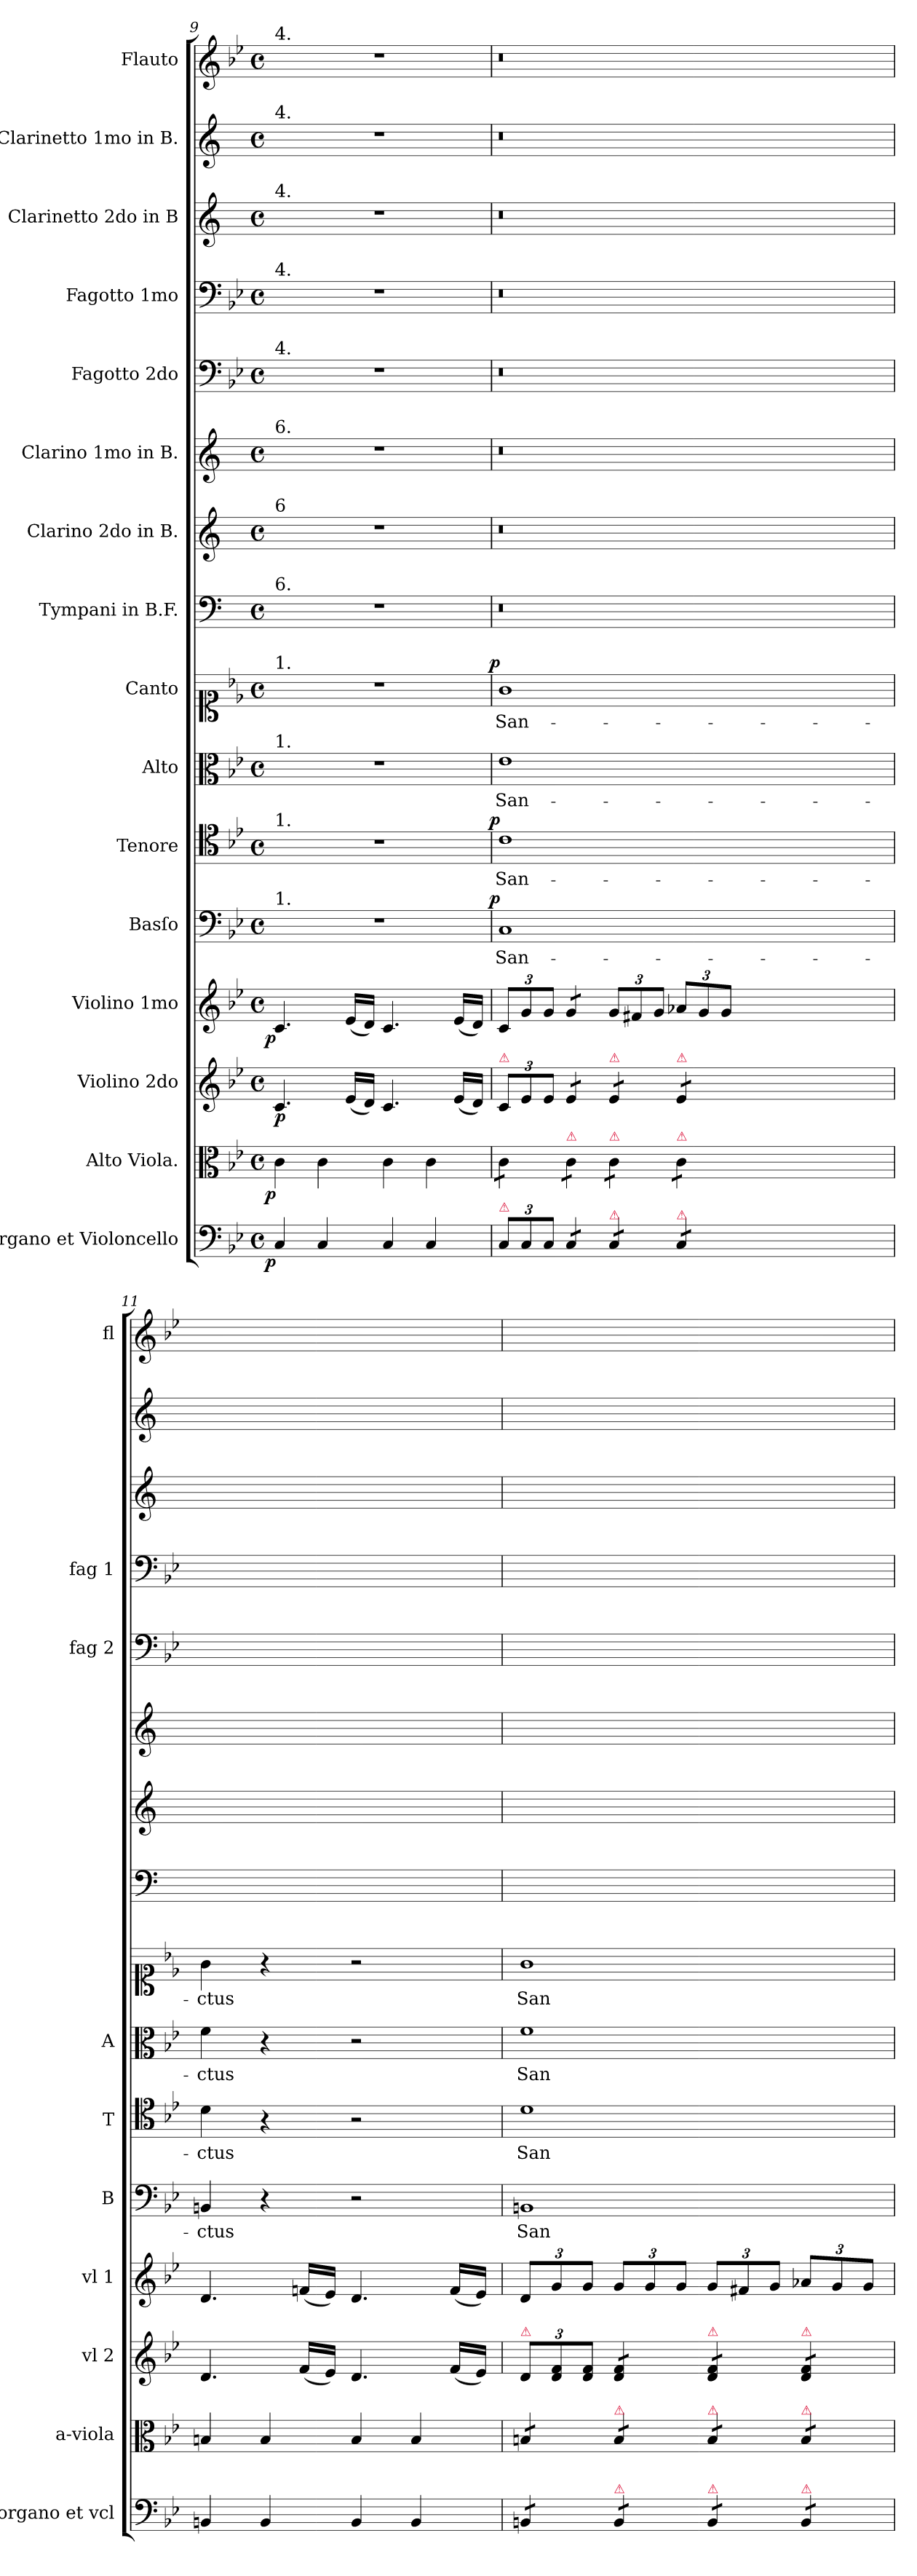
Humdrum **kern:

**kern	**dynam	**kern	**dynam	**kern	**dynam	**kern	**dynam	**kern	**text	**dynam	**kern	**text	**dynam	**kern	**text	**kern	**text	**dynam	**kern	**kern	**kern	**kern	**kern	**kern	**kern	**kern
*part16	*part16	*part15	*part15	*part14	*part14	*part13	*part13	*part12	*part12	*part12	*part11	*part11	*part11	*part10	*part10	*part9	*part9	*part9	*part8	*part7	*part6	*part5	*part4	*part3	*part2	*part1
*staff16	*staff16	*staff15	*staff15	*staff14	*staff14	*staff13	*staff13	*staff12	*staff12	*staff12	*staff11	*staff11	*staff11	*staff10	*staff10	*staff9	*staff9	*staff9	*staff8	*staff7	*staff6	*staff5	*staff4	*staff3	*staff2	*staff1
*I"Organo et Violoncello	*	*I"Alto Viola.	*	*I"Violino 2do	*	*I"Violino 1mo	*	*I"Basſo	*	*	*I"Tenore	*	*	*I"Alto	*	*I"Canto	*	*	*I"Tympani in B.F.	*I"Clarino 2do in B.	*I"Clarino 1mo in B.	*I"Fagotto 2do	*I"Fagotto 1mo	*I"Clarinetto 2do in B	*I"Clarinetto 1mo in B.	*I"Flauto
*I'organo et vcl	*	*I'a-viola	*	*I'vl 2	*	*I'vl 1	*	*I'B	*	*	*I'T	*	*	*I'A	*	*	*	*	*	*	*	*I'fag 2	*I'fag 1	*	*	*I'fl
*clefF4	*	*clefC3	*	*clefG2	*	*clefG2	*	*clefF4	*	*	*clefC4	*	*	*clefC3	*	*clefC1	*	*	*clefF4	*clefG2	*clefG2	*clefF4	*clefF4	*clefG2	*clefG2	*clefG2
*	*	*	*	*	*	*	*	*	*	*	*	*	*	*	*	*	*	*	*ITrd1c2	*ITrd1c2	*ITrd1c2	*	*	*ITrd1c2	*ITrd1c2	*
*k[b-e-]	*	*k[b-e-]	*	*k[b-e-]	*	*k[b-e-]	*	*k[b-e-]	*	*	*k[b-e-]	*	*	*k[b-e-]	*	*k[b-e-]	*	*	*k[b-e-]	*k[b-e-]	*k[b-e-]	*k[b-e-]	*k[b-e-]	*k[b-e-]	*k[b-e-]	*k[b-e-]
*B-:	*	*B-:	*	*B-:	*	*B-:	*	*B-:	*	*	*B-:	*	*	*B-:	*	*B-:	*	*	*B-:	*B-:	*B-:	*B-:	*B-:	*B-:	*B-:	*B-:
*M4/4	*	*M4/4	*	*M4/4	*	*M4/4	*	*M4/4	*	*	*M4/4	*	*	*M4/4	*	*M4/4	*	*	*M4/4	*M4/4	*M4/4	*M4/4	*M4/4	*M4/4	*M4/4	*M4/4
*met(c)	*	*met(c)	*	*met(c)	*	*met(c)	*	*met(c)	*	*	*met(c)	*	*	*met(c)	*	*met(c)	*	*	*met(c)	*met(c)	*met(c)	*met(c)	*met(c)	*met(c)	*met(c)	*met(c)
=9	=9	=9	=9	=9	=9	=9	=9	=9	=9	=9	=9	=9	=9	=9	=9	=9	=9	=9	=9	=9	=9	=9	=9	=9	=9	=9
!	!	!	!	!	!	!	!	!	!	!	!	!	!	!	!	!	!	!	!	!	!	!	!	!	!	!LO:TX:a:t=4.
!	!	!	!	!	!	!	!	!	!	!	!	!	!	!	!	!	!	!	!	!	!	!	!	!	!LO:TX:a:t=4.	!
!	!	!	!	!	!	!	!	!	!	!	!	!	!	!	!	!	!	!	!	!	!	!	!	!LO:TX:a:t=4.	!	!
!	!	!	!	!	!	!	!	!	!	!	!	!	!	!	!	!	!	!	!	!	!	!	!LO:TX:a:t=4.	!	!	!
!	!	!	!	!	!	!	!	!	!	!	!	!	!	!	!	!	!	!	!	!	!	!LO:TX:a:t=4.	!	!	!	!
!	!	!	!	!	!	!	!	!	!	!	!	!	!	!	!	!	!	!	!	!	!LO:TX:a:t=6.	!	!	!	!	!
!	!	!	!	!	!	!	!	!	!	!	!	!	!	!	!	!	!	!	!	!LO:TX:a:t=6	!	!	!	!	!	!
!	!	!	!	!	!	!	!	!	!	!	!	!	!	!	!	!	!	!	!LO:TX:a:t=6.	!	!	!	!	!	!	!
!	!	!	!	!	!	!	!	!	!	!	!	!	!	!	!	!LO:TX:a:t=1.	!	!	!	!	!	!	!	!	!	!
!	!	!	!	!	!	!	!	!	!	!	!	!	!	!LO:TX:a:t=1.	!	!	!	!	!	!	!	!	!	!	!	!
!	!	!	!	!	!	!	!	!	!	!	!LO:TX:a:t=1.	!	!	!	!	!	!	!	!	!	!	!	!	!	!	!
!	!	!	!	!	!	!	!	!LO:TX:a:t=1.	!	!	!	!	!	!	!	!	!	!	!	!	!	!	!	!	!	!
!	!LO:DY:rj	!	!LO:DY:rj	!	!	!	!LO:DY:b:rj	!	!	!	!	!	!	!	!	!	!	!	!	!	!	!	!	!	!	!
4C/	p	4c\	p	4.c/	p	4.c/	p	1r	.	.	1r	.	.	1r	.	1r	.	.	1r	1r	1r	1r	1r	1r	1r	1r
4C/	.	4c\	.	.	.	.	.	.	.	.	.	.	.	.	.	.	.	.	.	.	.	.	.	.	.	.
.	.	.	.	(16e-/LL	.	(16e-/LL	.	.	.	.	.	.	.	.	.	.	.	.	.	.	.	.	.	.	.	.
.	.	.	.	16d/JJ)	.	16d/JJ)	.	.	.	.	.	.	.	.	.	.	.	.	.	.	.	.	.	.	.	.
4C/	.	4c\	.	4.c/	.	4.c/	.	.	.	.	.	.	.	.	.	.	.	.	.	.	.	.	.	.	.	.
4C/	.	4c\	.	.	.	.	.	.	.	.	.	.	.	.	.	.	.	.	.	.	.	.	.	.	.	.
.	.	.	.	(16e-/LL	.	(16e-/LL	.	.	.	.	.	.	.	.	.	.	.	.	.	.	.	.	.	.	.	.
.	.	.	.	16d/JJ)	.	16d/JJ)	.	.	.	.	.	.	.	.	.	.	.	.	.	.	.	.	.	.	.	.
=10	=10	=10	=10	=10	=10	=10	=10	=10	=10	=10	=10	=10	=10	=10	=10	=10	=10	=10	=10	=10	=10	=10	=10	=10	=10	=10
!	!	!	!	!LO:TX:a:color=crimson:t=⚠	!	!	!	!	!	!	!	!	!	!	!	!	!	!	!	!	!	!	!	!	!	!
!	!	!LO:TX:a:color=crimson:t=⚠	!	!	!	!	!	!	!	!	!	!	!	!	!	!	!	!	!	!	!	!	!	!	!	!
!LO:TX:a:color=crimson:t=⚠	!	!	!	!	!	!	!	!	!	!	!	!	!	!	!	!	!	!	!	!	!	!	!	!	!	!
!	!	!	!	!	!	!	!	!	!	!LO:DY:a:rj	!	!	!LO:DY:a:rj	!	!	!	!	!LO:DY:b:rj	!	!	!	!	!	!	!	!
*	*	*tremolo	*	*	*	*	*	*	*	*	*	*	*	*	*	*	*	*	*	*	*	*	*	*	*	*
12C/L	.	8c\L	.	12c/L	.	12c/L	.	1C/	San-	p	1c\	San-	p	1e-\	San-	1g\	San-	p	0.r	0.r	0.r	0.r	0.r	0.r	0.r	0.r
12C/	.	.	.	12e-/	.	12g/	.	.	.	.	.	.	.	.	.	.	.	.	.	.	.	.	.	.	.	.
.	.	8c\J	.	.	.	.	.	.	.	.	.	.	.	.	.	.	.	.	.	.	.	.	.	.	.	.
12C/J	.	.	.	12e-/J	.	12g/J	.	.	.	.	.	.	.	.	.	.	.	.	.	.	.	.	.	.	.	.
!	!	!	!	!	!	!LO:TX:b:t=...	!	!	!	!	!	!	!	!	!	!	!	!	!	!	!	!	!	!	!	!
!	!	!	!	!LO:TX:a:color=crimson:t=⚠	!	!	!	!	!	!	!	!	!	!	!	!	!	!	!	!	!	!	!	!	!	!
!	!	!LO:TX:a:color=crimson:t=⚠	!	!	!	!	!	!	!	!	!	!	!	!	!	!	!	!	!	!	!	!	!	!	!	!
!LO:TX:a:color=crimson:t=⚠	!	!	!	!	!	!	!	!	!	!	!	!	!	!	!	!	!	!	!	!	!	!	!	!	!	!
*tremolo	*	*	*	*	*	*	*	*	*	*	*	*	*	*	*	*	*	*	*	*	*	*	*	*	*	*
*	*	*	*	*tremolo	*	*	*	*	*	*	*	*	*	*	*	*	*	*	*	*	*	*	*	*	*	*
*	*	*	*	*	*	*tremolo	*	*	*	*	*	*	*	*	*	*	*	*	*	*	*	*	*	*	*	*
8C/L	.	8c\L	.	8e-/L	.	8g/L	.	.	.	.	.	.	.	.	.	.	.	.	.	.	.	.	.	.	.	.
8C/J	.	8c\J	.	8e-/J	.	8g/J	.	.	.	.	.	.	.	.	.	.	.	.	.	.	.	.	.	.	.	.
*	*	*	*	*	*	*Xtremolo	*	*	*	*	*	*	*	*	*	*	*	*	*	*	*	*	*	*	*	*
!	!	!	!	!LO:TX:a:color=crimson:t=⚠	!	!	!	!	!	!	!	!	!	!	!	!	!	!	!	!	!	!	!	!	!	!
!	!	!LO:TX:a:color=crimson:t=⚠	!	!	!	!	!	!	!	!	!	!	!	!	!	!	!	!	!	!	!	!	!	!	!	!
!LO:TX:a:color=crimson:t=⚠	!	!	!	!	!	!	!	!	!	!	!	!	!	!	!	!	!	!	!	!	!	!	!	!	!	!
8C/L	.	8c\L	.	8e-/L	.	12g/L	.	.	.	.	.	.	.	.	.	.	.	.	.	.	.	.	.	.	.	.
.	.	.	.	.	.	12f#X/	.	.	.	.	.	.	.	.	.	.	.	.	.	.	.	.	.	.	.	.
8C/J	.	8c\J	.	8e-/J	.	.	.	.	.	.	.	.	.	.	.	.	.	.	.	.	.	.	.	.	.	.
.	.	.	.	.	.	12g/J	.	.	.	.	.	.	.	.	.	.	.	.	.	.	.	.	.	.	.	.
!	!	!	!	!LO:TX:a:color=crimson:t=⚠	!	!	!	!	!	!	!	!	!	!	!	!	!	!	!	!	!	!	!	!	!	!
!	!	!LO:TX:a:color=crimson:t=⚠	!	!	!	!	!	!	!	!	!	!	!	!	!	!	!	!	!	!	!	!	!	!	!	!
!LO:TX:a:color=crimson:t=⚠	!	!	!	!	!	!	!	!	!	!	!	!	!	!	!	!	!	!	!	!	!	!	!	!	!	!
8C/L	.	8c\L	.	8e-/L	.	12a-X/L	.	.	.	.	.	.	.	.	.	.	.	.	.	.	.	.	.	.	.	.
.	.	.	.	.	.	12g/	.	.	.	.	.	.	.	.	.	.	.	.	.	.	.	.	.	.	.	.
8C/J	.	8c\J	.	8e-/J	.	.	.	.	.	.	.	.	.	.	.	.	.	.	.	.	.	.	.	.	.	.
*	*	*	*	*Xtremolo	*	*	*	*	*	*	*	*	*	*	*	*	*	*	*	*	*	*	*	*	*	*
*	*	*Xtremolo	*	*	*	*	*	*	*	*	*	*	*	*	*	*	*	*	*	*	*	*	*	*	*	*
*Xtremolo	*	*	*	*	*	*	*	*	*	*	*	*	*	*	*	*	*	*	*	*	*	*	*	*	*	*
.	.	.	.	.	.	12g/J	.	.	.	.	.	.	.	.	.	.	.	.	.	.	.	.	.	.	.	.
0ryy	.	0ryy	.	0ryy	.	0ryy	.	0ryy	.	.	0ryy	.	.	0ryy	.	0ryy	.	.	.	.	.	.	.	.	.	.
=11	=11	=11	=11	=11	=11	=11	=11	=11	=11	=11	=11	=11	=11	=11	=11	=11	=11	=11	=11	=11	=11	=11	=11	=11	=11	=11
4BBn/	.	4Bn/	.	4.d/	.	4.d/	.	4BBn/	-ctus	.	4d\	-ctus	.	4f\	-ctus	4g\	-ctus	.	1ryy	1ryy	1ryy	1ryy	1ryy	1ryy	1ryy	1ryy
4BB/	.	4B/	.	.	.	.	.	4r	.	.	4r	.	.	4r	.	4r	.	.	.	.	.	.	.	.	.	.
.	.	.	.	(16f/LL	.	(16fn/LL	.	.	.	.	.	.	.	.	.	.	.	.	.	.	.	.	.	.	.	.
.	.	.	.	16e-/JJ)	.	16e-/JJ)	.	.	.	.	.	.	.	.	.	.	.	.	.	.	.	.	.	.	.	.
4BB/	.	4B/	.	4.d/	.	4.d/	.	2r	.	.	2r	.	.	2r	.	2r	.	.	.	.	.	.	.	.	.	.
4BB/	.	4B/	.	.	.	.	.	.	.	.	.	.	.	.	.	.	.	.	.	.	.	.	.	.	.	.
.	.	.	.	(16f/LL	.	(16f/LL	.	.	.	.	.	.	.	.	.	.	.	.	.	.	.	.	.	.	.	.
.	.	.	.	16e-/JJ)	.	16e-/JJ)	.	.	.	.	.	.	.	.	.	.	.	.	.	.	.	.	.	.	.	.
=12	=12	=12	=12	=12	=12	=12	=12	=12	=12	=12	=12	=12	=12	=12	=12	=12	=12	=12	=12	=12	=12	=12	=12	=12	=12	=12
!	!	!	!	!LO:TX:a:color=crimson:t=⚠	!	!	!	!	!	!	!	!	!	!	!	!	!	!	!	!	!	!	!	!	!	!
!	!	!LO:TX:a:color=crimson:t=⚠	!	!	!	!	!	!	!	!	!	!	!	!	!	!	!	!	!	!	!	!	!	!	!	!
!LO:TX:a:color=crimson:t=⚠	!	!	!	!	!	!	!	!	!	!	!	!	!	!	!	!	!	!	!	!	!	!	!	!	!	!
*tremolo	*	*	*	*	*	*	*	*	*	*	*	*	*	*	*	*	*	*	*	*	*	*	*	*	*	*
*	*	*tremolo	*	*	*	*	*	*	*	*	*	*	*	*	*	*	*	*	*	*	*	*	*	*	*	*
8BBn/L	.	8Bn/L	.	12d/L	.	12d/L	.	1BBn/	San-	.	1d\	San-	.	1f\	San-	1g\	San-	.	1ryy	1ryy	1ryy	1ryy	1ryy	1ryy	1ryy	1ryy
.	.	.	.	12d/ 12f/	.	12g/	.	.	.	.	.	.	.	.	.	.	.	.	.	.	.	.	.	.	.	.
8BBn/J	.	8Bn/J	.	.	.	.	.	.	.	.	.	.	.	.	.	.	.	.	.	.	.	.	.	.	.	.
.	.	.	.	12d/ 12f/J	.	12g/J	.	.	.	.	.	.	.	.	.	.	.	.	.	.	.	.	.	.	.	.
!	!	!	!	!LO:TX:a:color=crimson:t=⚠	!	!	!	!	!	!	!	!	!	!	!	!	!	!	!	!	!	!	!	!	!	!
!	!	!LO:TX:a:color=crimson:t=⚠	!	!	!	!	!	!	!	!	!	!	!	!	!	!	!	!	!	!	!	!	!	!	!	!
!LO:TX:a:color=crimson:t=⚠	!	!	!	!	!	!	!	!	!	!	!	!	!	!	!	!	!	!	!	!	!	!	!	!	!	!
*	*	*	*	*tremolo	*	*	*	*	*	*	*	*	*	*	*	*	*	*	*	*	*	*	*	*	*	*
8BB/L	.	8B/L	.	8d/ 8f/L	.	12g/L	.	.	.	.	.	.	.	.	.	.	.	.	.	.	.	.	.	.	.	.
.	.	.	.	.	.	12g/	.	.	.	.	.	.	.	.	.	.	.	.	.	.	.	.	.	.	.	.
8BB/J	.	8B/J	.	8d/ 8f/J	.	.	.	.	.	.	.	.	.	.	.	.	.	.	.	.	.	.	.	.	.	.
.	.	.	.	.	.	12g/J	.	.	.	.	.	.	.	.	.	.	.	.	.	.	.	.	.	.	.	.
!	!	!	!	!LO:TX:a:color=crimson:t=⚠	!	!	!	!	!	!	!	!	!	!	!	!	!	!	!	!	!	!	!	!	!	!
!	!	!LO:TX:a:color=crimson:t=⚠	!	!	!	!	!	!	!	!	!	!	!	!	!	!	!	!	!	!	!	!	!	!	!	!
!LO:TX:a:color=crimson:t=⚠	!	!	!	!	!	!	!	!	!	!	!	!	!	!	!	!	!	!	!	!	!	!	!	!	!	!
8BB/L	.	8B/L	.	8d/ 8f/L	.	12g/L	.	.	.	.	.	.	.	.	.	.	.	.	.	.	.	.	.	.	.	.
.	.	.	.	.	.	12f#X/	.	.	.	.	.	.	.	.	.	.	.	.	.	.	.	.	.	.	.	.
8BB/J	.	8B/J	.	8d/ 8f/J	.	.	.	.	.	.	.	.	.	.	.	.	.	.	.	.	.	.	.	.	.	.
.	.	.	.	.	.	12g/J	.	.	.	.	.	.	.	.	.	.	.	.	.	.	.	.	.	.	.	.
!	!	!	!	!LO:TX:a:color=crimson:t=⚠	!	!	!	!	!	!	!	!	!	!	!	!	!	!	!	!	!	!	!	!	!	!
!	!	!LO:TX:a:color=crimson:t=⚠	!	!	!	!	!	!	!	!	!	!	!	!	!	!	!	!	!	!	!	!	!	!	!	!
!LO:TX:a:color=crimson:t=⚠	!	!	!	!	!	!	!	!	!	!	!	!	!	!	!	!	!	!	!	!	!	!	!	!	!	!
8BB/L	.	8B/L	.	8d/ 8f/L	.	12a-X/L	.	.	.	.	.	.	.	.	.	.	.	.	.	.	.	.	.	.	.	.
.	.	.	.	.	.	12g/	.	.	.	.	.	.	.	.	.	.	.	.	.	.	.	.	.	.	.	.
8BB/J	.	8B/J	.	8d/ 8f/J	.	.	.	.	.	.	.	.	.	.	.	.	.	.	.	.	.	.	.	.	.	.
*	*	*	*	*Xtremolo	*	*	*	*	*	*	*	*	*	*	*	*	*	*	*	*	*	*	*	*	*	*
*	*	*Xtremolo	*	*	*	*	*	*	*	*	*	*	*	*	*	*	*	*	*	*	*	*	*	*	*	*
*Xtremolo	*	*	*	*	*	*	*	*	*	*	*	*	*	*	*	*	*	*	*	*	*	*	*	*	*	*
.	.	.	.	.	.	12g/J	.	.	.	.	.	.	.	.	.	.	.	.	.	.	.	.	.	.	.	.
=	=	=	=	=	=	=	=	=	=	=	=	=	=	=	=	=	=	=	=	=	=	=	=	=	=	=
*-	*-	*-	*-	*-	*-	*-	*-	*-	*-	*-	*-	*-	*-	*-	*-	*-	*-	*-	*-	*-	*-	*-	*-	*-	*-	*-
